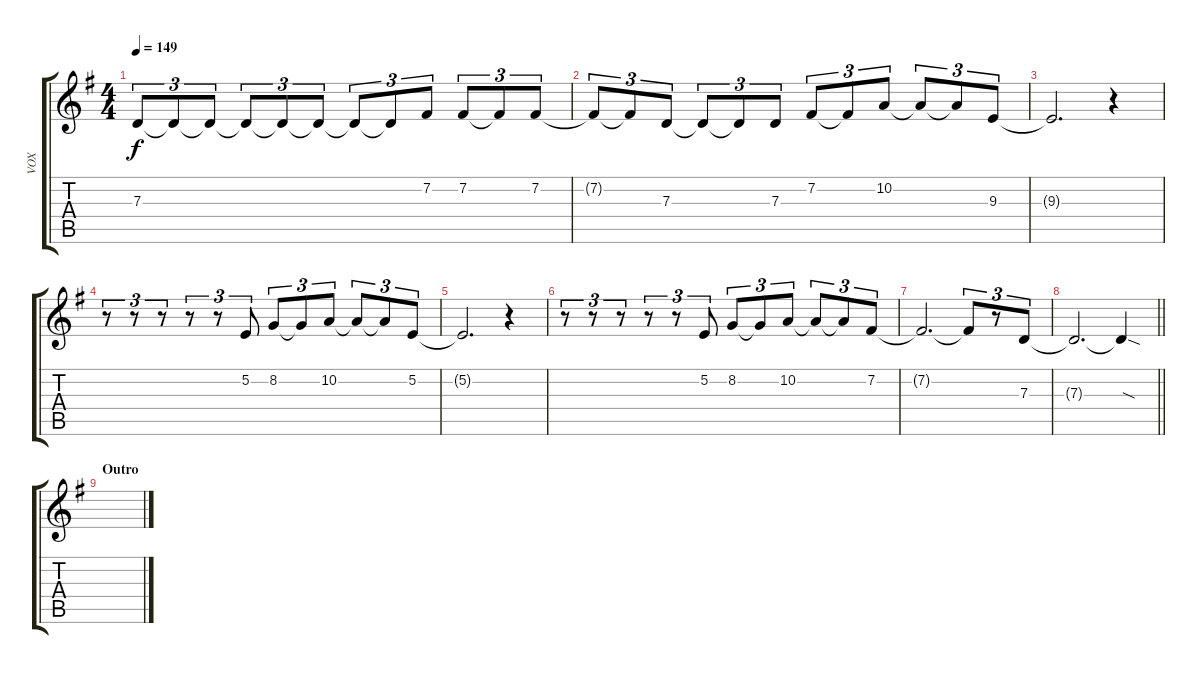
\track ("VOX" "VOX") {instrument tenorsax}
\staff {score tabs}
\tuning (E4 B3 G3 D3 A2 E2) {hide}
\ts (4 4)
\tempo 149
\clef g2
\ks g
7.3.8{tu (3 2) dy f} 7.3{t}.8{tu (3 2)} 7.3{t}.8{tu (3 2)} 7.3{t}.8{tu (3 2)} 7.3{t}.8{tu (3 2)} 7.3{t}.8{tu (3 2)} 7.3{t}.8{tu (3 2)} 7.3{t}.8{tu (3 2)} 7.2.8{tu (3 2)} 7.2.8{tu (3 2)} 7.2{t}.8{tu (3 2)} 7.2.8{tu (3 2)} |
7.2{t}.8{tu (3 2)} 7.2{t}.8{tu (3 2)} 7.3.8{tu (3 2)} 7.3{t}.8{tu (3 2)} 7.3{t}.8{tu (3 2)} 7.3.8{tu (3 2)} 7.2.8{tu (3 2)} 7.2{t}.8{tu (3 2)} 10.2.8{tu (3 2)} 10.2{t}.8{tu (3 2)} 10.2{t}.8{tu (3 2)} 9.3.8{tu (3 2)} |
9.3{t}.2{d} r.4 |
r.8{tu (3 2)} r.8{tu (3 2)} r.8{tu (3 2)} r.8{tu (3 2)} r.8{tu (3 2)} 5.2.8{tu (3 2)} 8.2.8{tu (3 2)} 8.2{t}.8{tu (3 2)} 10.2.8{tu (3 2)} 10.2{t}.8{tu (3 2)} 10.2{t}.8{tu (3 2)} 5.2.8{tu (3 2)} |
5.2{t}.2{d} r.4 |
r.8{tu (3 2)} r.8{tu (3 2)} r.8{tu (3 2)} r.8{tu (3 2)} r.8{tu (3 2)} 5.2.8{tu (3 2)} 8.2.8{tu (3 2)} 8.2{t}.8{tu (3 2)} 10.2.8{tu (3 2)} 10.2{t}.8{tu (3 2)} 10.2{t}.8{tu (3 2)} 7.2.8{tu (3 2)} |
7.2{t}.2{d} 7.2{t}.8{tu (3 2)} r.8{tu (3 2)} 7.3.8{tu (3 2)} |
\barLineRight lightlight
7.3{t}.2{d} 7.3{sod t}.4 |
\section ("" "Outro")
